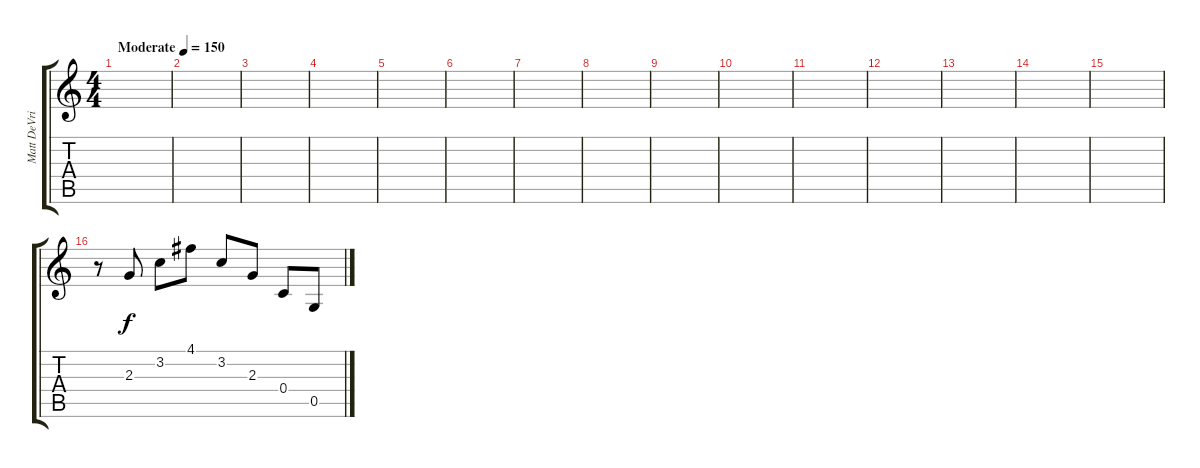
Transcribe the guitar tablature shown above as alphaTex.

\track ("Matt DeVries" "Matt DeVri") {instrument distortionguitar}
\staff {score tabs}
\tuning (D4 A3 F3 C3 G2 C2) {hide}
\ts (4 4)
\tempo (150 "Moderate")
\clef g2
\ks c
|
|
|
|
|
|
|
|
|
|
|
|
|
|
|
r.8{instrument acousticguitarsteel} 2.3.8 3.2.8 4.1.8 3.2.8 2.3.8 0.4.8 0.5.8
